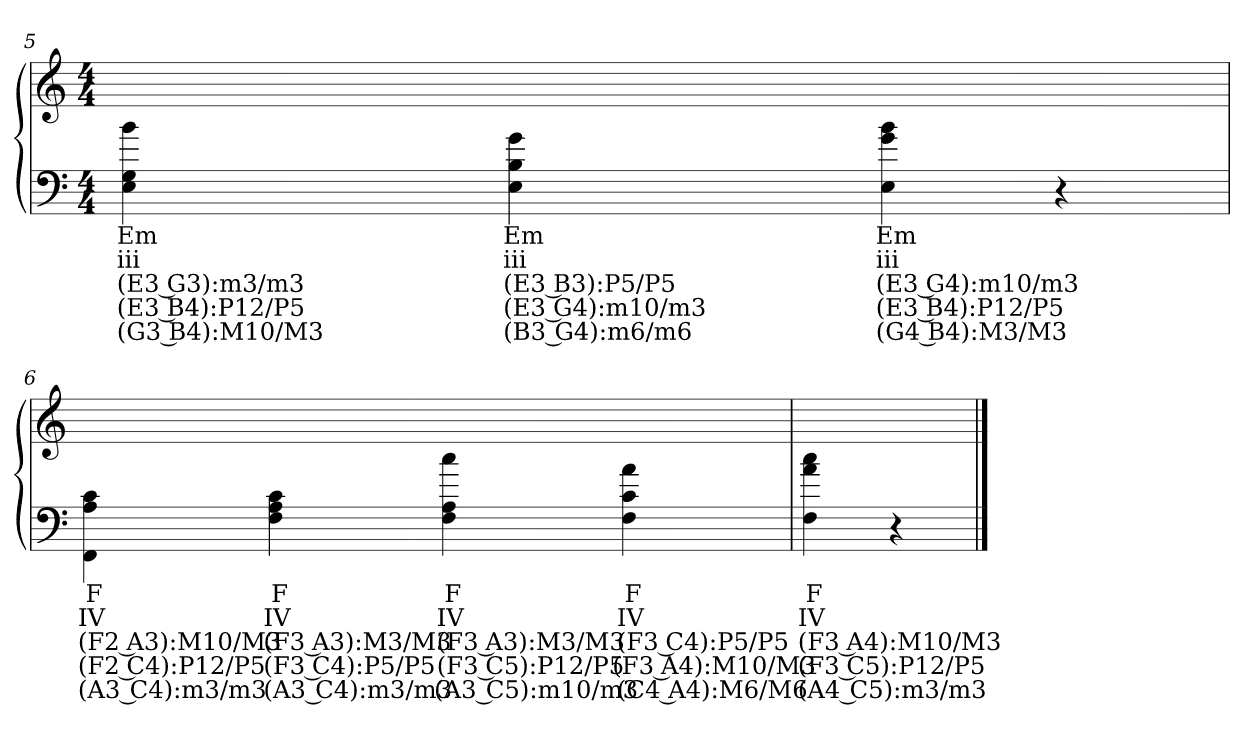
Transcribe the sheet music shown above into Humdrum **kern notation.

**kern	**text	**text	**text	**text	**text	**kern
*part2	*part2	*part2	*part2	*part2	*part2	*part1
*staff2	*staff2	*staff2	*staff2	*staff2	*staff2	*staff1
*clefF4	*	*	*	*	*	*clefG2
*k[]	*	*	*	*	*	*k[]
*C:	*	*	*	*	*	*C:
*M4/4	*	*	*	*	*	*M4/4
=5	=5	=5	=5	=5	=5	=5
4E 4G 4b	Em	iii	(E3 G3):m3/m3	(E3 B4):P12/P5	(G3 B4):M10/M3	1ryy
4E 4B 4g	Em	iii	(E3 B3):P5/P5	(E3 G4):m10/m3	(B3 G4):m6/m6	.
4E 4g 4b	Em	iii	(E3 G4):m10/m3	(E3 B4):P12/P5	(G4 B4):M3/M3	.
4r	.	.	.	.	.	.
=6	=6	=6	=6	=6	=6	=6
4FF 4A 4c	F	IV	(F2 A3):M10/M3	(F2 C4):P12/P5	(A3 C4):m3/m3	1ryy
4F 4A 4c	F	IV	(F3 A3):M3/M3	(F3 C4):P5/P5	(A3 C4):m3/m3	.
4F 4A 4cc	F	IV	(F3 A3):M3/M3	(F3 C5):P12/P5	(A3 C5):m10/m3	.
4F 4c 4a	F	IV	(F3 C4):P5/P5	(F3 A4):M10/M3	(C4 A4):M6/M6	.
=7	=7	=7	=7	=7	=7	=7
4F 4a 4cc	F	IV	(F3 A4):M10/M3	(F3 C5):P12/P5	(A4 C5):m3/m3	2ryy
4r	.	.	.	.	.	.
==	==	==	==	==	==	==
*-	*-	*-	*-	*-	*-	*-
